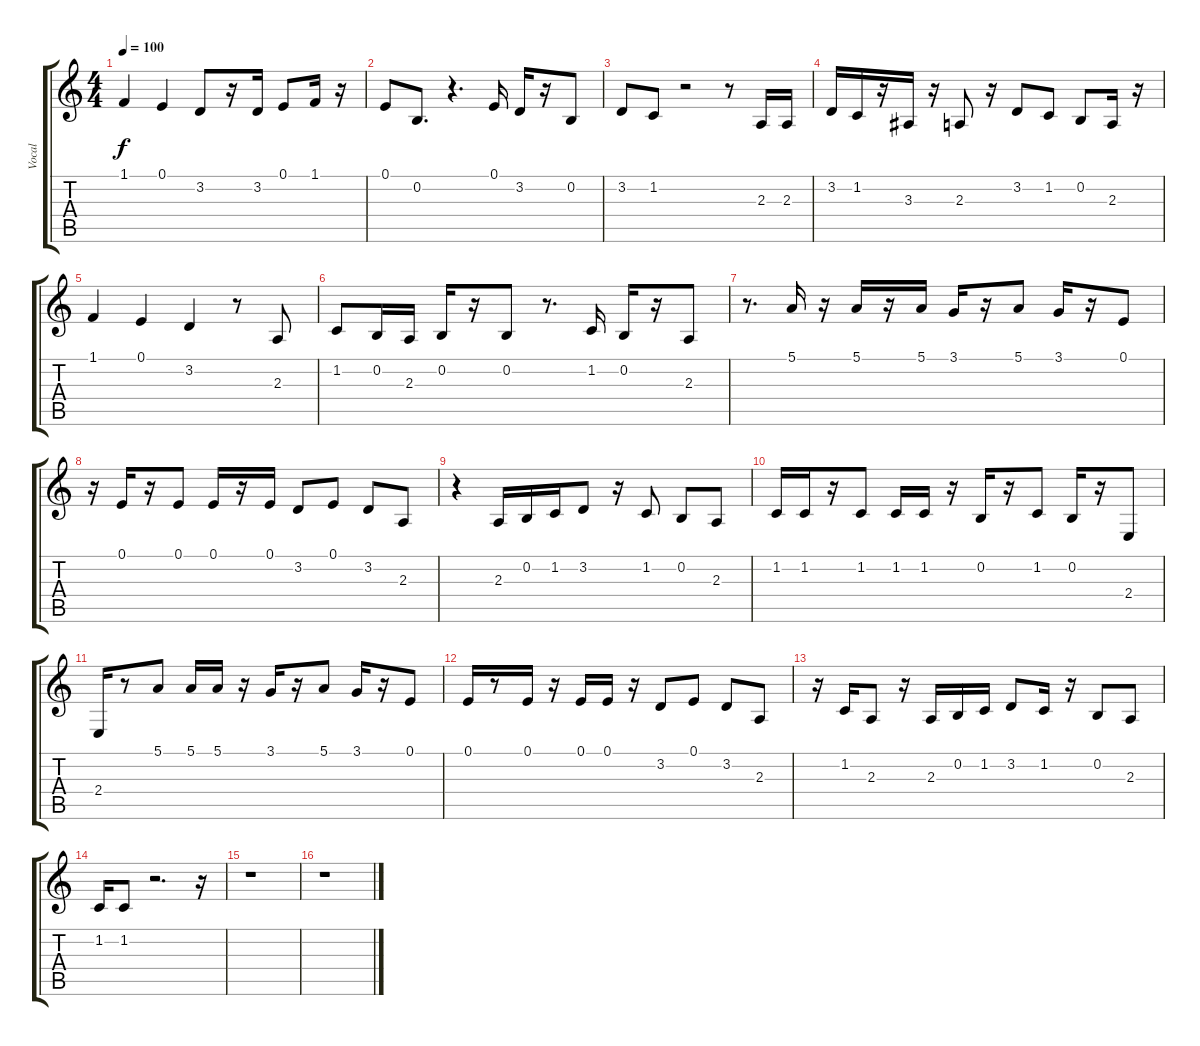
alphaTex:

\track ("Vocal" "Vocal") {instrument flute}
\staff {score tabs}
\tuning (E4 B3 G3 D3 A2 E2) {hide}
\ts (4 4)
\tempo 100
\clef g2
\ks c
1.1.4{dy f} 0.1.4 3.2.8 r.16 3.2.16 0.1.8 1.1.16 r.16 |
0.1.8 0.2.8{d} r.4{d} 0.1.16 3.2.16 r.16 0.2.8 |
3.2.8 1.2.8 r.2 r.8 2.3.16 2.3.16 |
3.2.16 1.2.16 r.16 3.3.16 r.16 2.3.8 r.16 3.2.8 1.2.8 0.2.8 2.3.16 r.16 |
1.1.4 0.1.4 3.2.4 r.8 2.3.8 |
1.2.8 0.2.16 2.3.16 0.2.16 r.16 0.2.8 r.8{d} 1.2.16 0.2.16 r.16 2.3.8 |
r.8{d} 5.1.16 r.16 5.1.16 r.16 5.1.16 3.1.16 r.16 5.1.8 3.1.16 r.16 0.1.8 |
r.16 0.1.16 r.16 0.1.8 0.1.16 r.16 0.1.16 3.2.8 0.1.8 3.2.8 2.3.8 |
r.4 2.3.16 0.2.16 1.2.16 3.2.8 r.16 1.2.8 0.2.8 2.3.8 |
1.2.16 1.2.16 r.16 1.2.8 1.2.16 1.2.16 r.16 0.2.16 r.16 1.2.8 0.2.16 r.16 2.4.8 |
2.4.16 r.8 5.1.8 5.1.16 5.1.16 r.16 3.1.16 r.16 5.1.8 3.1.16 r.16 0.1.8 |
0.1.16 r.8 0.1.16 r.16 0.1.16 0.1.16 r.16 3.2.8 0.1.8 3.2.8 2.3.8 |
r.16 1.2.16 2.3.8 r.16 2.3.16 0.2.16 1.2.16 3.2.8 1.2.16 r.16 0.2.8 2.3.8 |
1.2.16 1.2.8 r.2{d} r.16 |
r.1 |
r.1
